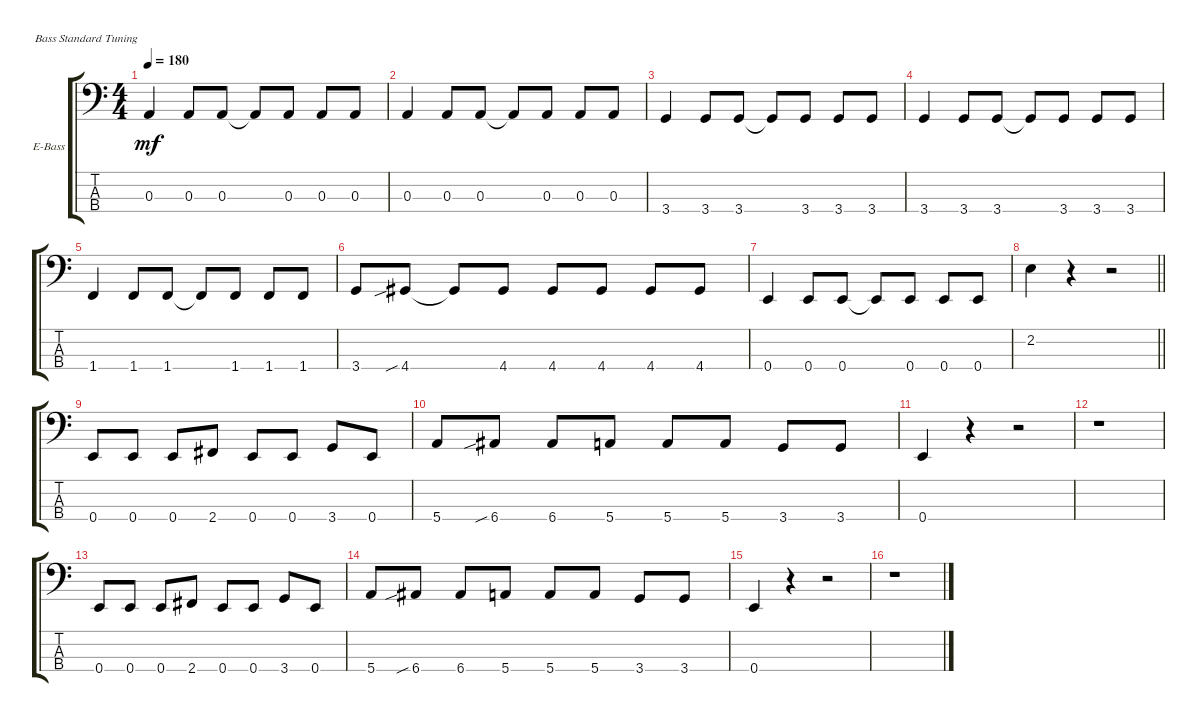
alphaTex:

\defaultSystemsLayout 4
\bracketExtendMode groupsimilarinstruments
\firstSystemTrackNameOrientation horizontal
\otherSystemsTrackNameOrientation horizontal
\track ("Electric Bass" "E-Bass") {instrument electricbassfinger}
\staff {score tabs}
\tuning (G2 D2 A1 E1)
\ts (4 4)
\tempo 180
\clef f4
\ks c
0.3.4{dy mf} 0.3.8 0.3.8 0.3{t}.8 0.3.8 0.3.8 0.3.8 |
0.3.4 0.3.8 0.3.8 0.3{t}.8 0.3.8 0.3.8 0.3.8 |
3.4.4 3.4.8 3.4.8 3.4{t}.8 3.4.8 3.4.8 3.4.8 |
3.4.4 3.4.8 3.4.8 3.4{t}.8 3.4.8 3.4.8 3.4.8 |
1.4.4 1.4.8 1.4.8 1.4{t}.8 1.4.8 1.4.8 1.4.8 |
3.4.8 4.4{sib}.8 4.4{t}.8 4.4.8 4.4.8 4.4.8 4.4.8 4.4.8 |
0.4.4 0.4.8 0.4.8 0.4{t}.8 0.4.8 0.4.8 0.4.8 |
\barLineRight lightlight
2.2.4 r.4 r.2 |
0.4.8 0.4.8 0.4.8 2.4.8 0.4.8 0.4.8 3.4.8 0.4.8 |
5.4.8 6.4{sib}.8 6.4.8 5.4.8 5.4.8 5.4.8 3.4.8 3.4.8 |
0.4.4 r.4 r.2 |
r.1 |
0.4.8 0.4.8 0.4.8 2.4.8 0.4.8 0.4.8 3.4.8 0.4.8 |
5.4.8 6.4{sib}.8 6.4.8 5.4.8 5.4.8 5.4.8 3.4.8 3.4.8 |
0.4.4 r.4 r.2 |
r.1
